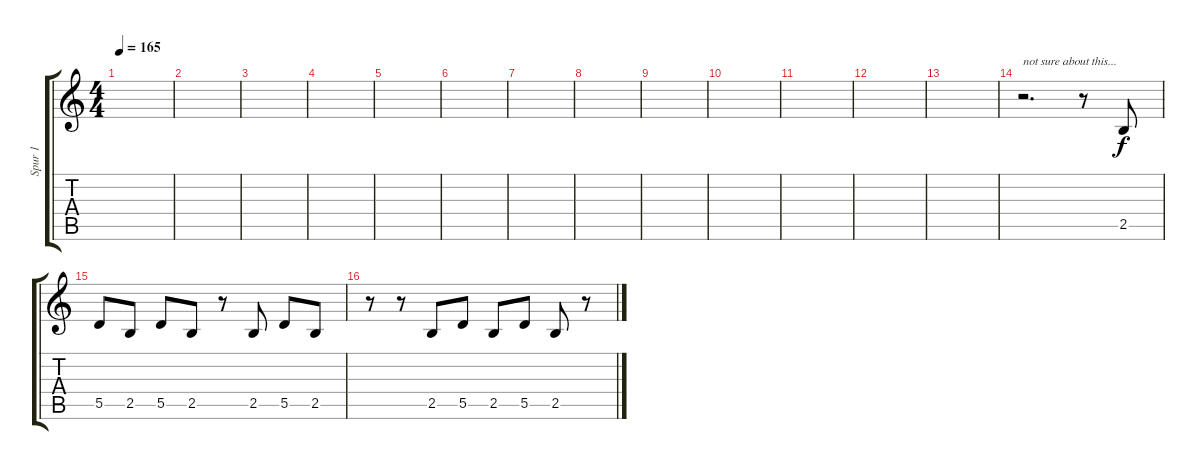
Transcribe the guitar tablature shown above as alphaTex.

\track ("Spur 1" "Spur 1") {instrument overdrivenguitar}
\staff {score tabs}
\tuning (E4 B3 G3 D3 A2 E2) {hide}
\ts (4 4)
\tempo 165
\clef g2
\ks c
|
|
|
|
|
|
|
|
|
|
|
|
|
r.2{d txt "not sure about this..." volume 9} r.8 2.5.8 |
5.5.8 2.5.8 5.5.8 2.5.8 r.8 2.5.8 5.5.8 2.5.8 |
r.8 r.8 2.5.8 5.5.8 2.5.8 5.5.8 2.5.8 r.8
